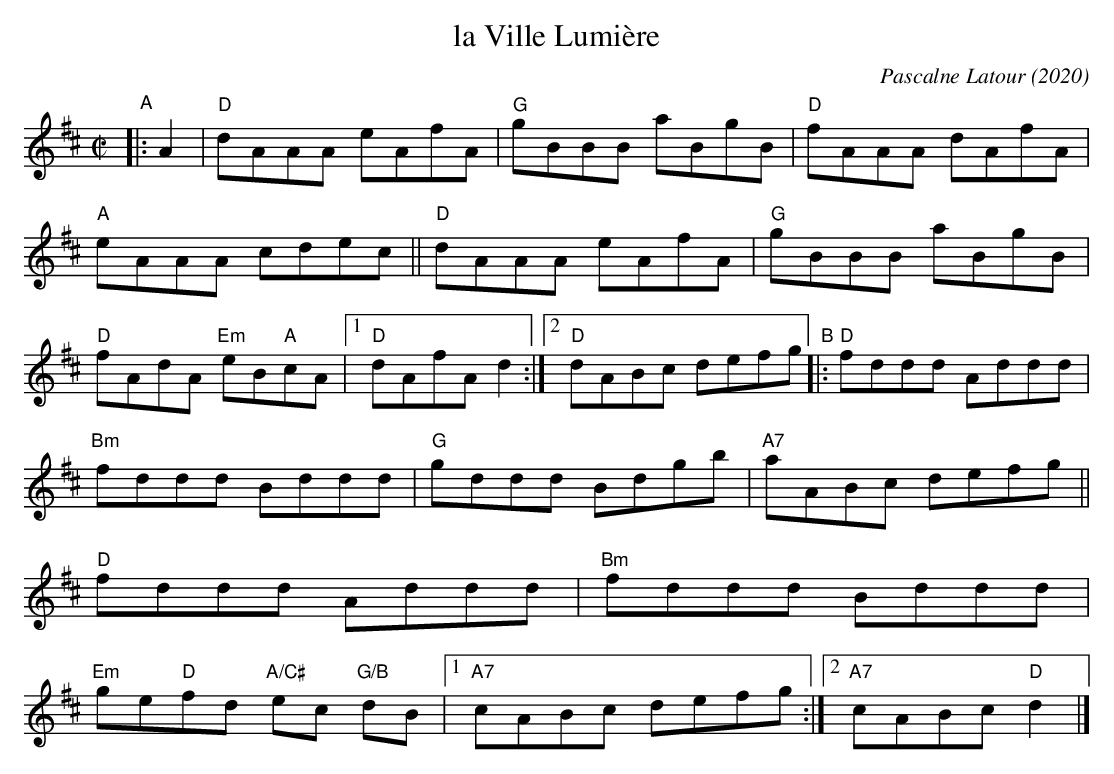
X:1
T: la Ville Lumi\`ere
C: Pascalne Latour (2020)
M: C|
L: 1/8
K: D
"^A"|: A2 \
|  "D"dAAA eAfA | "G"gBBB aBgB | "D"fAAA dAfA | "A"eAAA cdec \
|| "D"dAAA eAfA | "G"gBBB aBgB | "D"fAdA "Em"eB"A"cA |[1 "D"dAfA d2 :|[2 "D"dABc defg \
"^B"\
|: "D"fddd Addd | "Bm"fddd Bddd | "G"gddd Bdgb | "A7"aABc defg \
|| "D"fddd Addd | "Bm"fddd Bddd | "Em"ge"D"fd "A/C#"ec "G/B"dB |[1 "A7"cABc defg :|[2 "A7"cABc "D"d2 |]
